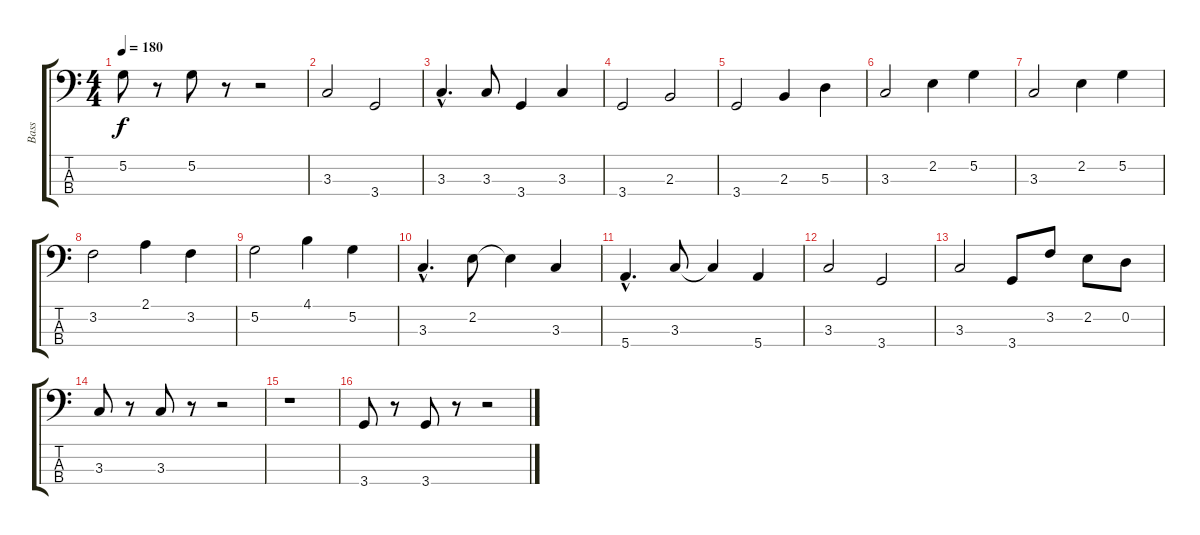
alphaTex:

\track ("Bass" "Bass") {instrument electricbassfinger}
\staff {score tabs}
\tuning (G2 D2 A1 E1) {hide}
\ts (4 4)
\tempo 180
\clef f4
\ks c
5.2.8{dy f} r.8 5.2.8 r.8 r.2 |
3.3.2 3.4.2 |
3.3{hac}.4{d} 3.3.8 3.4.4 3.3.4 |
3.4.2 2.3.2 |
3.4.2 2.3.4 5.3.4 |
3.3.2 2.2.4 5.2.4 |
3.3.2 2.2.4 5.2.4 |
3.2.2 2.1.4 3.2.4 |
5.2.2 4.1.4 5.2.4 |
3.3{hac}.4{d} 2.2.8 2.2{t}.4 3.3.4 |
5.4{hac}.4{d} 3.3.8 3.3{t}.4 5.4.4 |
3.3.2 3.4.2 |
3.3.2 3.4.8 3.2.8 2.2.8 0.2.8 |
3.3.8 r.8 3.3.8 r.8 r.2 |
r.1 |
3.4.8 r.8 3.4.8 r.8 r.2
